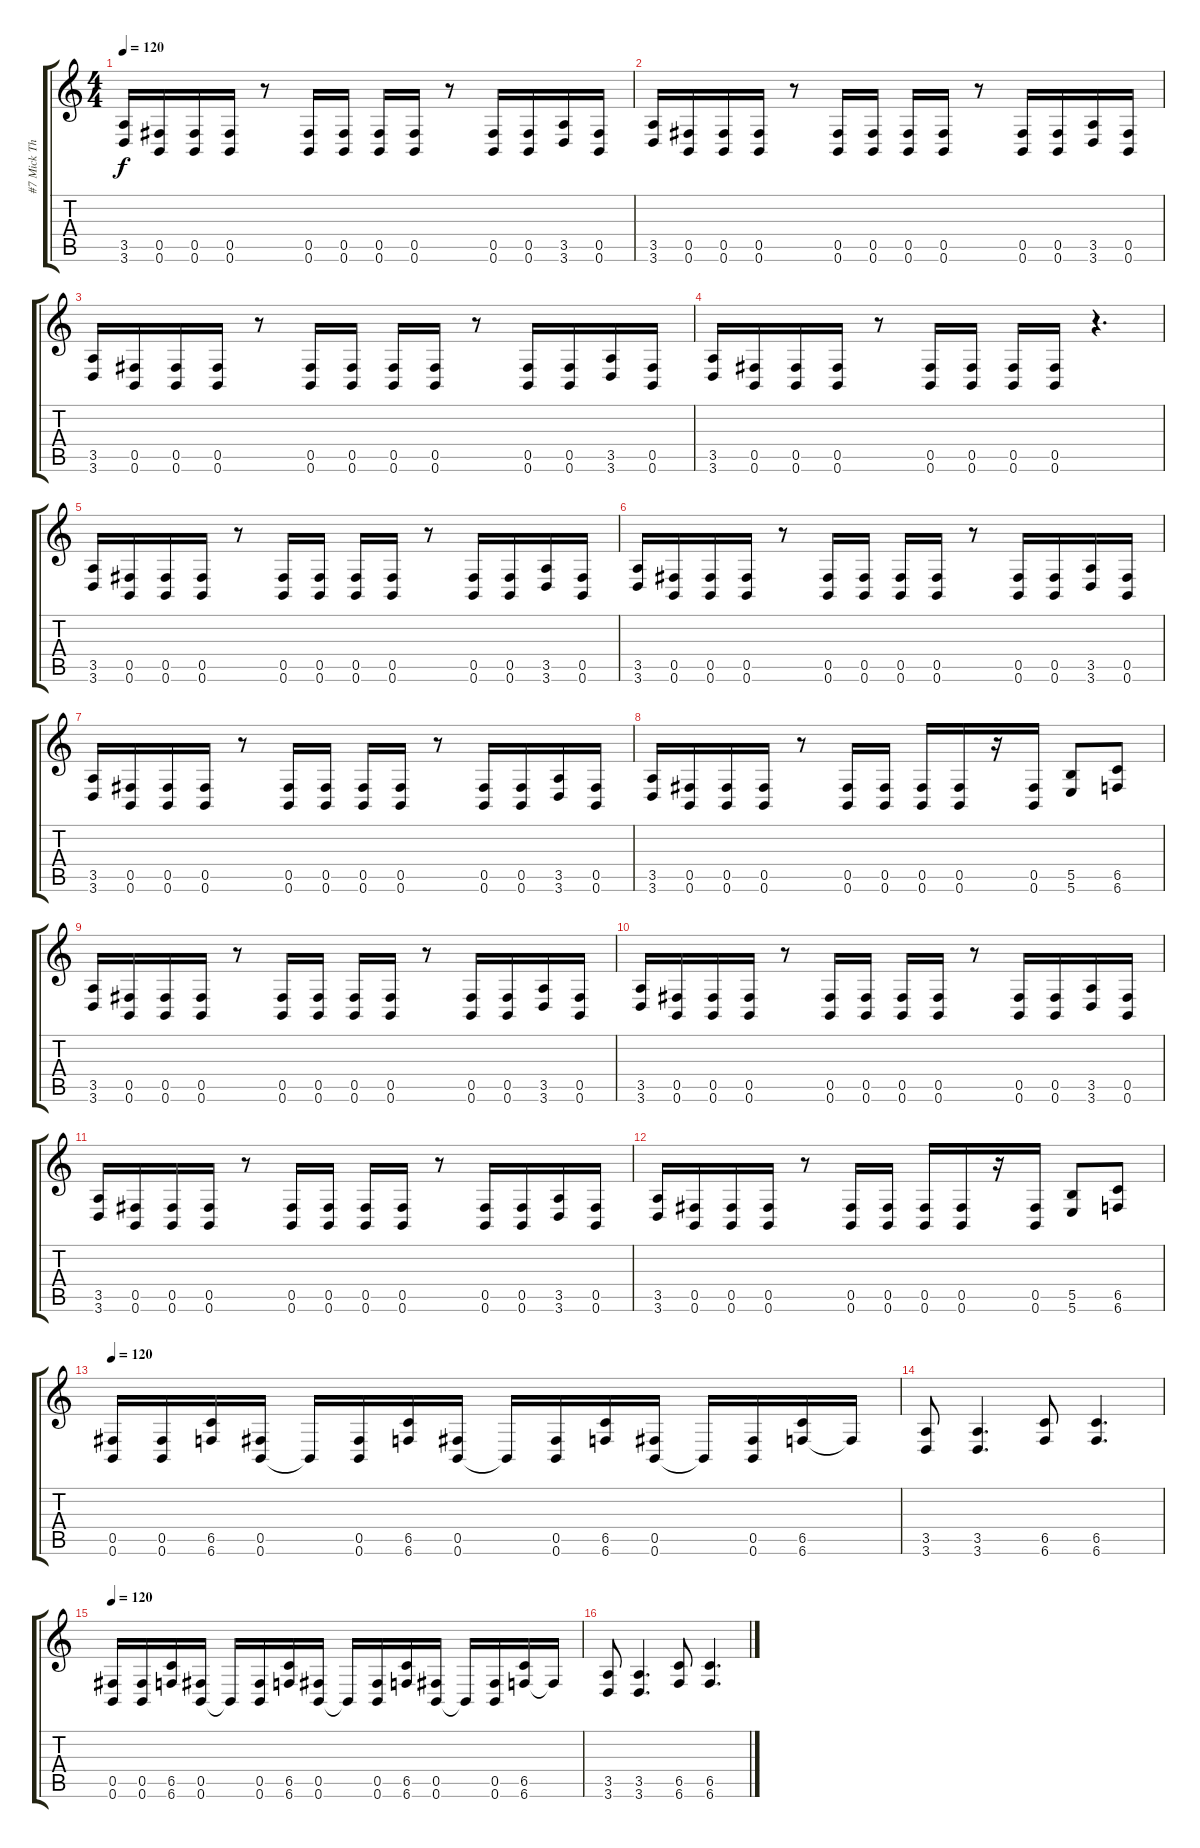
\track ("#7 Mick Thomson" "#7 Mick Th") {instrument distortionguitar}
\staff {score tabs}
\tuning (Db4 Ab3 E3 B2 Gb2 B1) {hide}
\ts (4 4)
\tempo 120
\clef g2
\ks c
(3.5 3.6).16{dy f} (0.5 0.6).16 (0.5 0.6).16 (0.5 0.6).16 r.8 (0.5 0.6).16 (0.5 0.6).16 (0.5 0.6).16 (0.5 0.6).16 r.8 (0.5 0.6).16 (0.5 0.6).16 (3.5 3.6).16 (0.5 0.6).16 |
(3.5 3.6).16 (0.5 0.6).16 (0.5 0.6).16 (0.5 0.6).16 r.8 (0.5 0.6).16 (0.5 0.6).16 (0.5 0.6).16 (0.5 0.6).16 r.8 (0.5 0.6).16 (0.5 0.6).16 (3.5 3.6).16 (0.5 0.6).16 |
(3.5 3.6).16 (0.5 0.6).16 (0.5 0.6).16 (0.5 0.6).16 r.8 (0.5 0.6).16 (0.5 0.6).16 (0.5 0.6).16 (0.5 0.6).16 r.8 (0.5 0.6).16 (0.5 0.6).16 (3.5 3.6).16 (0.5 0.6).16 |
(3.5 3.6).16 (0.5 0.6).16 (0.5 0.6).16 (0.5 0.6).16 r.8 (0.5 0.6).16 (0.5 0.6).16 (0.5 0.6).16 (0.5 0.6).16 r.4{d} |
(3.5 3.6).16 (0.5 0.6).16 (0.5 0.6).16 (0.5 0.6).16 r.8 (0.5 0.6).16 (0.5 0.6).16 (0.5 0.6).16 (0.5 0.6).16 r.8 (0.5 0.6).16 (0.5 0.6).16 (3.5 3.6).16 (0.5 0.6).16 |
(3.5 3.6).16 (0.5 0.6).16 (0.5 0.6).16 (0.5 0.6).16 r.8 (0.5 0.6).16 (0.5 0.6).16 (0.5 0.6).16 (0.5 0.6).16 r.8 (0.5 0.6).16 (0.5 0.6).16 (3.5 3.6).16 (0.5 0.6).16 |
(3.5 3.6).16 (0.5 0.6).16 (0.5 0.6).16 (0.5 0.6).16 r.8 (0.5 0.6).16 (0.5 0.6).16 (0.5 0.6).16 (0.5 0.6).16 r.8 (0.5 0.6).16 (0.5 0.6).16 (3.5 3.6).16 (0.5 0.6).16 |
(3.5 3.6).16 (0.5 0.6).16 (0.5 0.6).16 (0.5 0.6).16 r.8 (0.5 0.6).16 (0.5 0.6).16 (0.5 0.6).16 (0.5 0.6).16 r.16 (0.5 0.6).16 (5.5 5.6).8 (6.5 6.6).8 |
(3.5 3.6).16 (0.5 0.6).16 (0.5 0.6).16 (0.5 0.6).16 r.8 (0.5 0.6).16 (0.5 0.6).16 (0.5 0.6).16 (0.5 0.6).16 r.8 (0.5 0.6).16 (0.5 0.6).16 (3.5 3.6).16 (0.5 0.6).16 |
(3.5 3.6).16 (0.5 0.6).16 (0.5 0.6).16 (0.5 0.6).16 r.8 (0.5 0.6).16 (0.5 0.6).16 (0.5 0.6).16 (0.5 0.6).16 r.8 (0.5 0.6).16 (0.5 0.6).16 (3.5 3.6).16 (0.5 0.6).16 |
(3.5 3.6).16 (0.5 0.6).16 (0.5 0.6).16 (0.5 0.6).16 r.8 (0.5 0.6).16 (0.5 0.6).16 (0.5 0.6).16 (0.5 0.6).16 r.8 (0.5 0.6).16 (0.5 0.6).16 (3.5 3.6).16 (0.5 0.6).16 |
(3.5 3.6).16 (0.5 0.6).16 (0.5 0.6).16 (0.5 0.6).16 r.8 (0.5 0.6).16 (0.5 0.6).16 (0.5 0.6).16 (0.5 0.6).16 r.16 (0.5 0.6).16 (5.5 5.6).8 (6.5 6.6).8 |
\tempo 120
(0.5 0.6).16 (0.5 0.6).16 (6.5 6.6).16 (0.5 0.6).16 0.6{t}.16 (0.5 0.6).16 (6.5 6.6).16 (0.5 0.6).16 0.6{t}.16 (0.5 0.6).16 (6.5 6.6).16 (0.5 0.6).16 0.6{t}.16 (0.5 0.6).16 (6.5 6.6).16 6.6{t}.16 |
(3.5 3.6).8 (3.5 3.6).4{d} (6.5 6.6).8 (6.5 6.6).4{d} |
\tempo 120
(0.5 0.6).16 (0.5 0.6).16 (6.5 6.6).16 (0.5 0.6).16 0.6{t}.16 (0.5 0.6).16 (6.5 6.6).16 (0.5 0.6).16 0.6{t}.16 (0.5 0.6).16 (6.5 6.6).16 (0.5 0.6).16 0.6{t}.16 (0.5 0.6).16 (6.5 6.6).16 6.6{t}.16 |
(3.5 3.6).8 (3.5 3.6).4{d} (6.5 6.6).8 (6.5 6.6).4{d}
